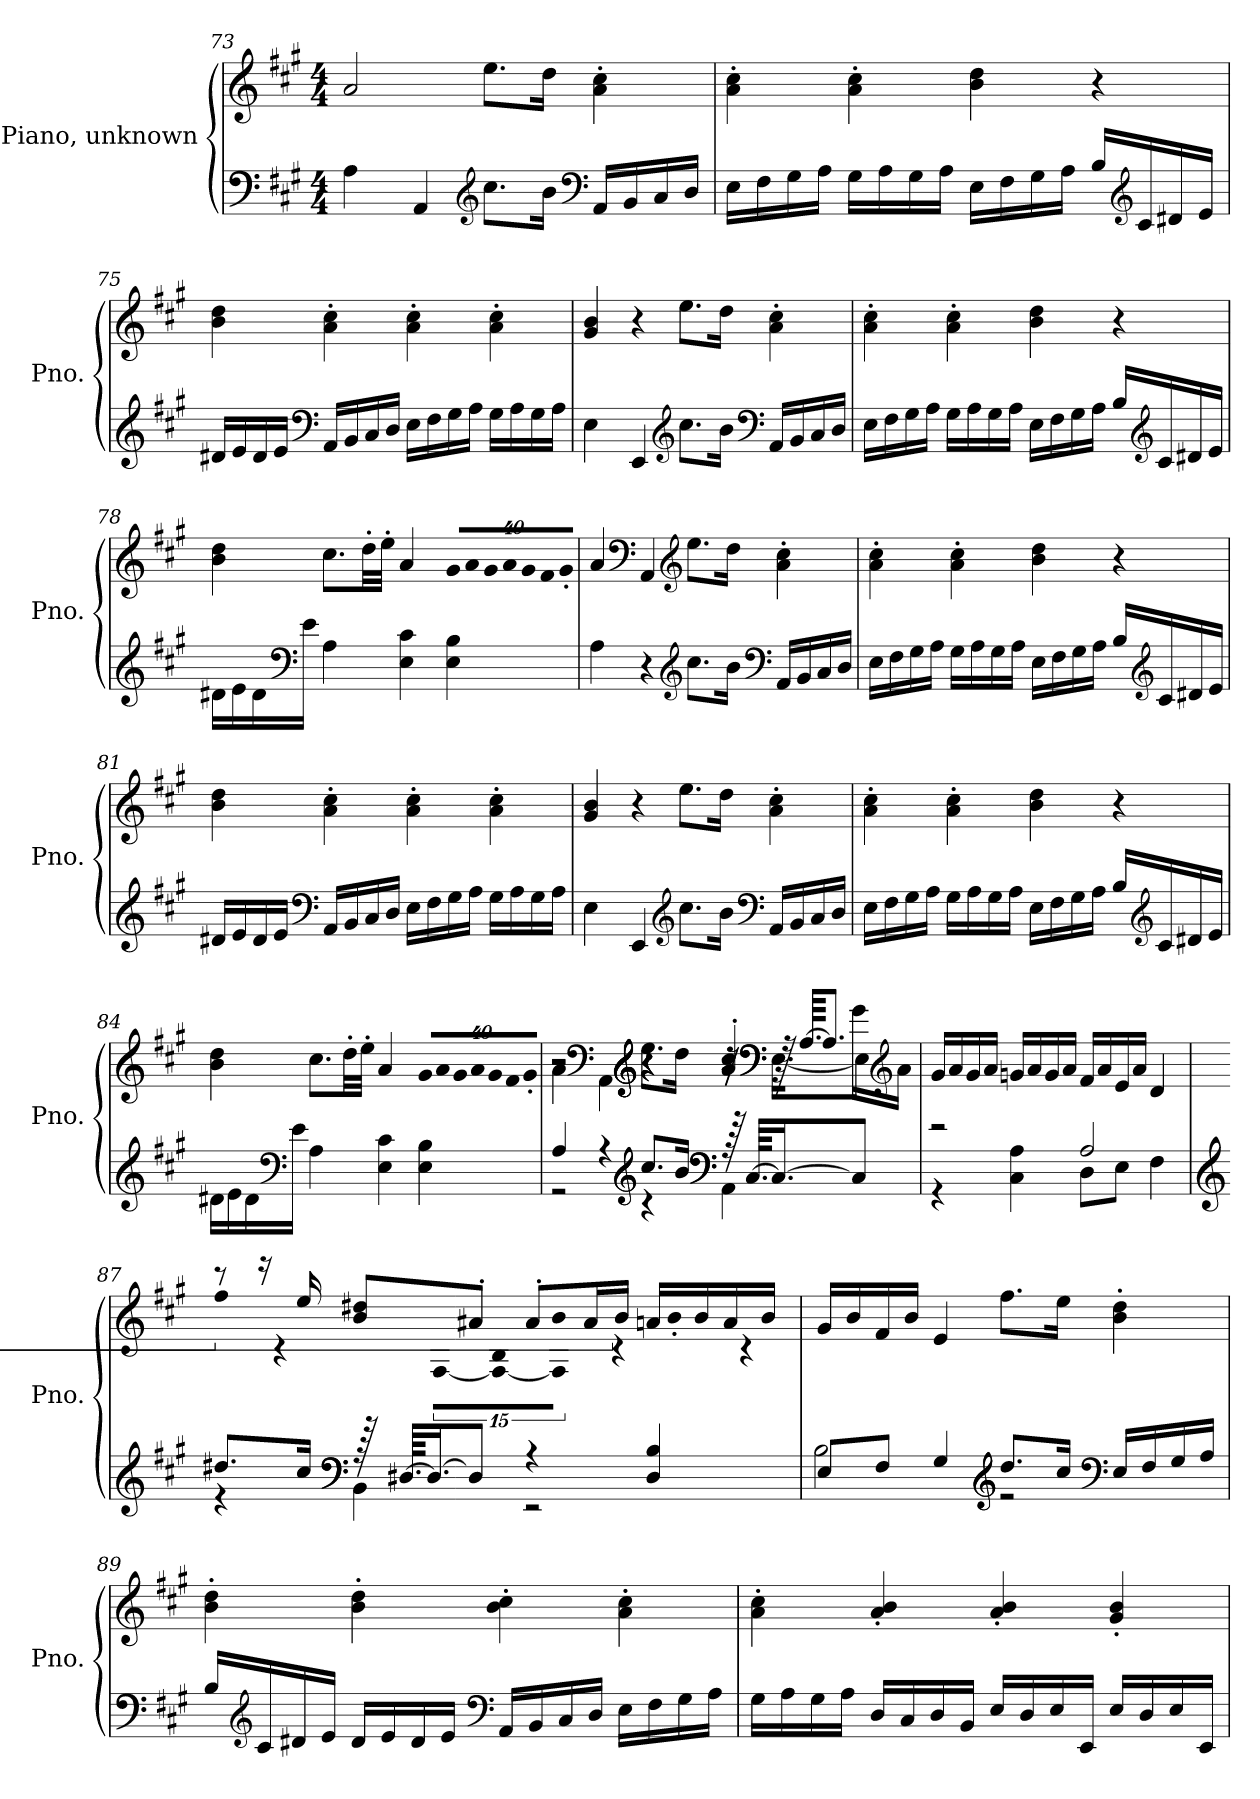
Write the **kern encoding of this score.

**kern	**kern
*part1	*part1
*staff2	*staff1
*I"Piano, unknown	*
*I'Pno.	*
!!LO:LB:g=z
*clefF4	*clefG2
*k[f#c#g#]	*k[f#c#g#]
*M4/4	*M4/4
=73	=73
4A\	2a/
4AA/	.
*clefG2	*
8.cc#\L	8.ee\L
16b\Jk	16dd\Jk
*clefF4	*
16AA/LL	4a\' 4cc#\'
16BB/	.
16C#/	.
16D/JJ	.
=74	=74
16E\LL	4a\' 4cc#\'
16F#\	.
16G#\	.
16A\JJ	.
16G#\LL	4a\' 4cc#\'
16A\	.
16G#\	.
16A\JJ	.
16E\LL	4b\ 4dd\
16F#\	.
16G#\	.
16A\JJ	.
16B/LL	4r
*clefG2	*
16c#/	.
16d#X/	.
16e/JJ	.
!!LO:LB:g=z
=75	=75
16d#X/LL	4b\ 4dd\
16e/	.
16d#/	.
16e/JJ	.
*clefF4	*
16AA/LL	4a\' 4cc#\'
16BB/	.
16C#/	.
16D/JJ	.
16E\LL	4a\' 4cc#\'
16F#\	.
16G#\	.
16A\JJ	.
16G#\LL	4a\' 4cc#\'
16A\	.
16G#\	.
16A\JJ	.
=76	=76
4E\	4g#/ 4b/
4EE/	4r
*clefG2	*
8.cc#\L	8.ee\L
16b\Jk	16dd\Jk
*clefF4	*
16AA/LL	4a\' 4cc#\'
16BB/	.
16C#/	.
16D/JJ	.
!!LO:LB:g=z
=77	=77
16E\LL	4a\' 4cc#\'
16F#\	.
16G#\	.
16A\JJ	.
16G#\LL	4a\' 4cc#\'
16A\	.
16G#\	.
16A\JJ	.
16E\LL	4b\ 4dd\
16F#\	.
16G#\	.
16A\JJ	.
16B/LL	4r
*clefG2	*
16c#/	.
16d#X/	.
16e/JJ	.
=78	=78
16d#X\LL	4b\ 4dd\
16e\	.
16d#\	.
*clefF4	*
16e\JJ	.
4A\	8.cc#\L
.	32dd'\LL
.	32ee'\JJJ
4E\ 4c#\	4a/
*	*Xbrackettup
!	!LO:N:vis=32
4E\ 4B\	640%23g#/LLL
!	!LO:N:vis=32
.	640%23a/
!	!LO:N:vis=32
.	640%23g#/
!	!LO:N:vis=32
.	640%23a/
!	!LO:N:vis=32
.	640%23g#/
!	!LO:N:vis=32
.	640%23f#/
!	!LO:N:vis=32
.	640%23g#'/JJJ
640ryy	.
!!LO:LB:g=z
=79	=79
4A\	4a/
*	*clefF4
4r	4AA/
*clefG2	*clefG2
8.cc#\L	8.ee\L
16b\Jk	16dd\Jk
*clefF4	*
16AA/LL	4a\' 4cc#\'
16BB/	.
16C#/	.
16D/JJ	.
=80	=80
16E\LL	4a\' 4cc#\'
16F#\	.
16G#\	.
16A\JJ	.
16G#\LL	4a\' 4cc#\'
16A\	.
16G#\	.
16A\JJ	.
16E\LL	4b\ 4dd\
16F#\	.
16G#\	.
16A\JJ	.
16B/LL	4r
*clefG2	*
16c#/	.
16d#X/	.
16e/JJ	.
!!LO:PB:g=z
=81	=81
16d#X/LL	4b\ 4dd\
16e/	.
16d#/	.
16e/JJ	.
*clefF4	*
16AA/LL	4a\' 4cc#\'
16BB/	.
16C#/	.
16D/JJ	.
16E\LL	4a\' 4cc#\'
16F#\	.
16G#\	.
16A\JJ	.
16G#\LL	4a\' 4cc#\'
16A\	.
16G#\	.
16A\JJ	.
=82	=82
4E\	4g#/ 4b/
4EE/	4r
*clefG2	*
8.cc#\L	8.ee\L
16b\Jk	16dd\Jk
*clefF4	*
16AA/LL	4a\' 4cc#\'
16BB/	.
16C#/	.
16D/JJ	.
!!LO:LB:g=z
=83	=83
16E\LL	4a\' 4cc#\'
16F#\	.
16G#\	.
16A\JJ	.
16G#\LL	4a\' 4cc#\'
16A\	.
16G#\	.
16A\JJ	.
16E\LL	4b\ 4dd\
16F#\	.
16G#\	.
16A\JJ	.
16B/LL	4r
*clefG2	*
16c#/	.
16d#X/	.
16e/JJ	.
=84	=84
16d#X\LL	4b\ 4dd\
16e\	.
16d#\	.
*clefF4	*
16e\JJ	.
4A\	8.cc#\L
.	32dd'\LL
.	32ee'\JJJ
4E\ 4c#\	4a/
!	!LO:N:vis=32
4E\ 4B\	640%23g#/LLL
!	!LO:N:vis=32
.	640%23a/
!	!LO:N:vis=32
.	640%23g#/
!	!LO:N:vis=32
.	640%23a/
!	!LO:N:vis=32
.	640%23g#/
!	!LO:N:vis=32
.	640%23f#/
!	!LO:N:vis=32
.	640%23g#'/JJJ
640ryy	.
!!LO:LB:g=z
=85	=85
*^	*^
*	*	*	*^
*	*	*	*	*^
4A/	2r	2r	4a\	2r	2r
*	*	*clefF4	*	*	*
4r	.	.	4AA\	.	.
*clefG2	*	*clefG2	*	*	*
8.cc#/L	4r	4r	8.ee\L	4r	4r
16b/Jk	.	.	16dd\Jk	.	.
*clefF4	*	*	*	*	*
128r	4AA\	4a/' 4cc#/'	8r	32r	32r
[64.C#/KKLL	.	.	.	.	.
*	*	*clefF4	*	*	*
16.C#/J_	.	.	.	128r	[16.E\KL
.	.	.	.	[64.A/KKKL	.
.	.	.	.	8.A/J]	.
8C#/J]	.	.	16g#\LL	.	8E\J]
*	*	*clefG2	*	*	*
.	.	.	16a\JJ	.	.
*	*	*v	*v	*v	*v
=86	=86	=86
2r	4r	16g#/LL
.	.	16a/
.	.	16g#/
.	.	16a/JJ
.	4C#\ 4A\	16gn/LL
.	.	16a/
.	.	16g/
.	.	16a/JJ
2A/	8D\L	16f#/LL
.	.	16a/
.	8E\J	16e/
.	.	16a/JJ
.	4F#\	4d/
!!LO:LB:g=z
=87	=87	=87
*clefG2	*	*
*	*	*^
*	*	*	*brackettup
!	!	!	!LO:N:vis=8
8.dd#X/L	4r	8r	960%137ff#\
.	.	16r	.
!	!	!	!LO:N:vis=8
.	.	.	960%137r
16cc#/Jk	.	16ee/	.
*clefF4	*	*	*
128r	4BB\	8b/ 8dd#X/L	.
[64.D#X/KKLL	.	.	.
16.D#/J_	.	.	.
.	.	.	1920ryy
!	!	!	!LO:N:vis=16
.	.	.	[1920%137F#\LL
!	!	!	!LO:N:vis=16
.	.	.	1920%137F#\_ 1920%137B\
8D#/J]	.	8a#X'/J	.
!	!	!	!LO:N:vis=16
.	.	.	1920%137F#\] 1920%137b\JJ
!	!	!	!LO:N:vis=16
4r	2r	8a#'/L	1920%137r
!	!	!	!LO:N:vis=8
.	.	.	960%137b'\
.	.	16a#/L	.
.	.	16b/JJ	.
!	!	!	!LO:N:vis=4
.	.	.	640%183r
4D#/ 4B/	.	16an/LL	.
.	.	16b/	.
.	.	16a/	.
.	.	16b/JJ	.
*	*	*v	*v
=88	=88	=88
8E/L	2B\	16g#/LL
.	.	16b/
8F#/J	.	16f#/
.	.	16b/JJ
4G#/	.	4e/
*clefG2	*	*
8.dd/L	2r	8.ff#\L
16cc#/Jk	.	16ee\Jk
*clefF4	*	*
16E/LL	.	4b\' 4dd\'
16F#/	.	.
16G#/	.	.
16A/JJ	.	.
*v	*v	*
!!LO:LB:g=z
=89	=89
16B/LL	4b\' 4dd\'
*clefG2	*
16c#/	.
16d#X/	.
16e/JJ	.
16d#/LL	4b\' 4dd\'
16e/	.
16d#/	.
16e/JJ	.
*clefF4	*
16AA/LL	4b\' 4cc#\'
16BB/	.
16C#/	.
16D/JJ	.
16E\LL	4a\' 4cc#\'
16F#\	.
16G#\	.
16A\JJ	.
=90	=90
16G#\LL	4a\' 4cc#\'
16A\	.
16G#\	.
16A\JJ	.
16D/LL	4a/' 4b/'
16C#/	.
16D/	.
16BB/JJ	.
16E/LL	4a/' 4b/'
16D/	.
16E/	.
16EE/JJ	.
16E/LL	4g#/' 4b/'
16D/	.
16E/	.
16EE/JJ	.
=	=
*-	*-
